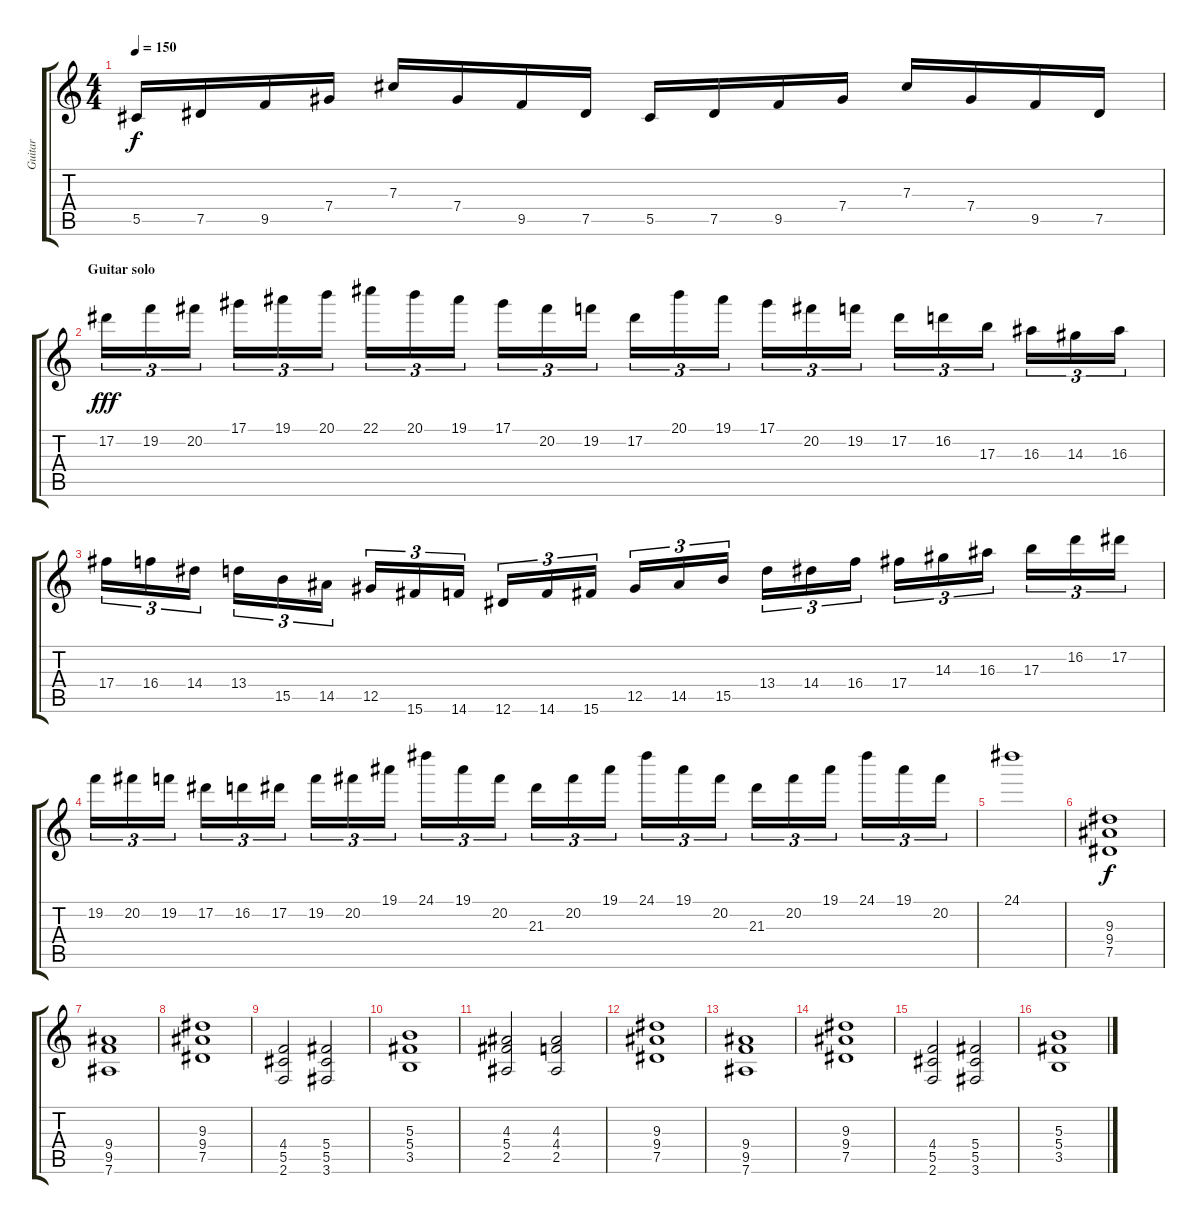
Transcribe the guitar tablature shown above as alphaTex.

\track ("Guitar" "Guitar") {instrument distortionguitar}
\staff {score tabs}
\tuning (Eb4 Bb3 Gb3 Db3 Ab2 Eb2) {hide}
\ts (4 4)
\tempo 150
\clef g2
\ks c
5.5.16{dy f} 7.5.16 9.5.16 7.4.16 7.3.16 7.4.16 9.5.16 7.5.16 5.5.16 7.5.16 9.5.16 7.4.16 7.3.16 7.4.16 9.5.16 7.5.16 |
\section ("" "Guitar solo")
17.2.16{tu (3 2) dy fff} 19.2.16{tu (3 2)} 20.2.16{tu (3 2)} 17.1.16{tu (3 2)} 19.1.16{tu (3 2)} 20.1.16{tu (3 2)} 22.1.16{tu (3 2)} 20.1.16{tu (3 2)} 19.1.16{tu (3 2)} 17.1.16{tu (3 2)} 20.2.16{tu (3 2)} 19.2.16{tu (3 2)} 17.2.16{tu (3 2)} 20.1.16{tu (3 2)} 19.1.16{tu (3 2)} 17.1.16{tu (3 2)} 20.2.16{tu (3 2)} 19.2.16{tu (3 2)} 17.2.16{tu (3 2)} 16.2.16{tu (3 2)} 17.3.16{tu (3 2)} 16.3.16{tu (3 2)} 14.3.16{tu (3 2)} 16.3.16{tu (3 2)} |
17.4.16{tu (3 2)} 16.4.16{tu (3 2)} 14.4.16{tu (3 2)} 13.4.16{tu (3 2)} 15.5.16{tu (3 2)} 14.5.16{tu (3 2)} 12.5.16{tu (3 2)} 15.6.16{tu (3 2)} 14.6.16{tu (3 2)} 12.6.16{tu (3 2)} 14.6.16{tu (3 2)} 15.6.16{tu (3 2)} 12.5.16{tu (3 2)} 14.5.16{tu (3 2)} 15.5.16{tu (3 2)} 13.4.16{tu (3 2)} 14.4.16{tu (3 2)} 16.4.16{tu (3 2)} 17.4.16{tu (3 2)} 14.3.16{tu (3 2)} 16.3.16{tu (3 2)} 17.3.16{tu (3 2)} 16.2.16{tu (3 2)} 17.2.16{tu (3 2)} |
19.2.16{tu (3 2)} 20.2.16{tu (3 2)} 19.2.16{tu (3 2)} 17.2.16{tu (3 2)} 16.2.16{tu (3 2)} 17.2.16{tu (3 2)} 19.2.16{tu (3 2)} 20.2.16{tu (3 2)} 19.1.16{tu (3 2)} 24.1.16{tu (3 2)} 19.1.16{tu (3 2)} 20.2.16{tu (3 2)} 21.3.16{tu (3 2)} 20.2.16{tu (3 2)} 19.1.16{tu (3 2)} 24.1.16{tu (3 2)} 19.1.16{tu (3 2)} 20.2.16{tu (3 2)} 21.3.16{tu (3 2)} 20.2.16{tu (3 2)} 19.1.16{tu (3 2)} 24.1.16{tu (3 2)} 19.1.16{tu (3 2)} 20.2.16{tu (3 2)} |
24.1.1 |
(9.3 9.4 7.5).1{dy f} |
(9.4 9.5 7.6).1 |
(9.3 9.4 7.5).1 |
(4.4 5.5 2.6).2 (5.4 5.5 3.6).2 |
(5.3 5.4 3.5).1 |
(4.3 5.4 2.5).2 (4.3 4.4 2.5).2 |
(9.3 9.4 7.5).1 |
(9.4 9.5 7.6).1 |
(9.3 9.4 7.5).1 |
(4.4 5.5 2.6).2 (5.4 5.5 3.6).2 |
(5.3 5.4 3.5).1
